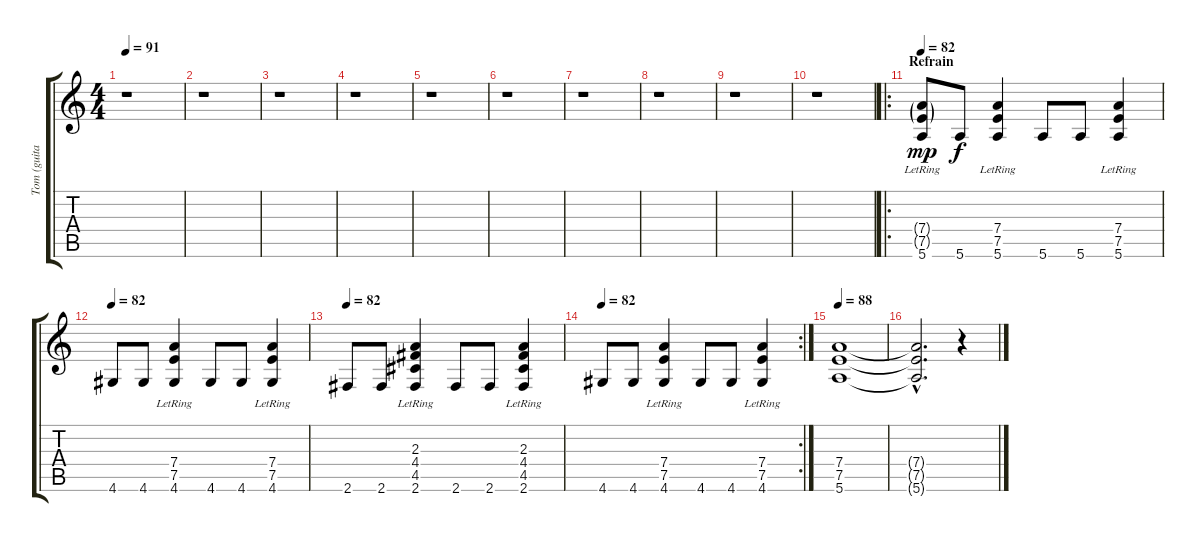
\track ("Tom (guitare)" "Tom (guita") {instrument distortionguitar}
\staff {score tabs}
\tuning (E4 B3 G3 D3 A2 E2) {hide}
\ts (4 4)
\tempo 91
\clef g2
\ks c
r.1{dy mp} |
r.1 |
r.1 |
r.1 |
r.1 |
r.1 |
r.1 |
r.1 |
r.1 |
r.1 |
\ro
\section ("" "Refrain")
\tempo 82
(7.4{g lr} 7.5{g lr} 5.6).8 5.6.8{dy f} (7.4{lr} 7.5{lr} 5.6).4 5.6.8 5.6.8 (7.4{lr} 7.5{lr} 5.6).4 |
\tempo 82
4.6.8 4.6.8 (7.4{lr} 7.5{lr} 4.6).4 4.6.8 4.6.8 (7.4{lr} 7.5{lr} 4.6).4 |
\tempo 82
2.6.8 2.6.8 (2.3{lr} 4.4{lr} 4.5{lr} 2.6).4 2.6.8 2.6.8 (2.3{lr} 4.4{lr} 4.5{lr} 2.6).4 |
\rc 2
\tempo 82
4.6.8 4.6.8 (7.4{lr} 7.5{lr} 4.6).4 4.6.8 4.6.8 (7.4{lr} 7.5{lr} 4.6).4 |
\tempo 88
(7.4 7.5 5.6).1{volume 0} |
(7.4{hac t} 7.5{hac t} 5.6{hac t}).2{d} r.4{volume 13}
